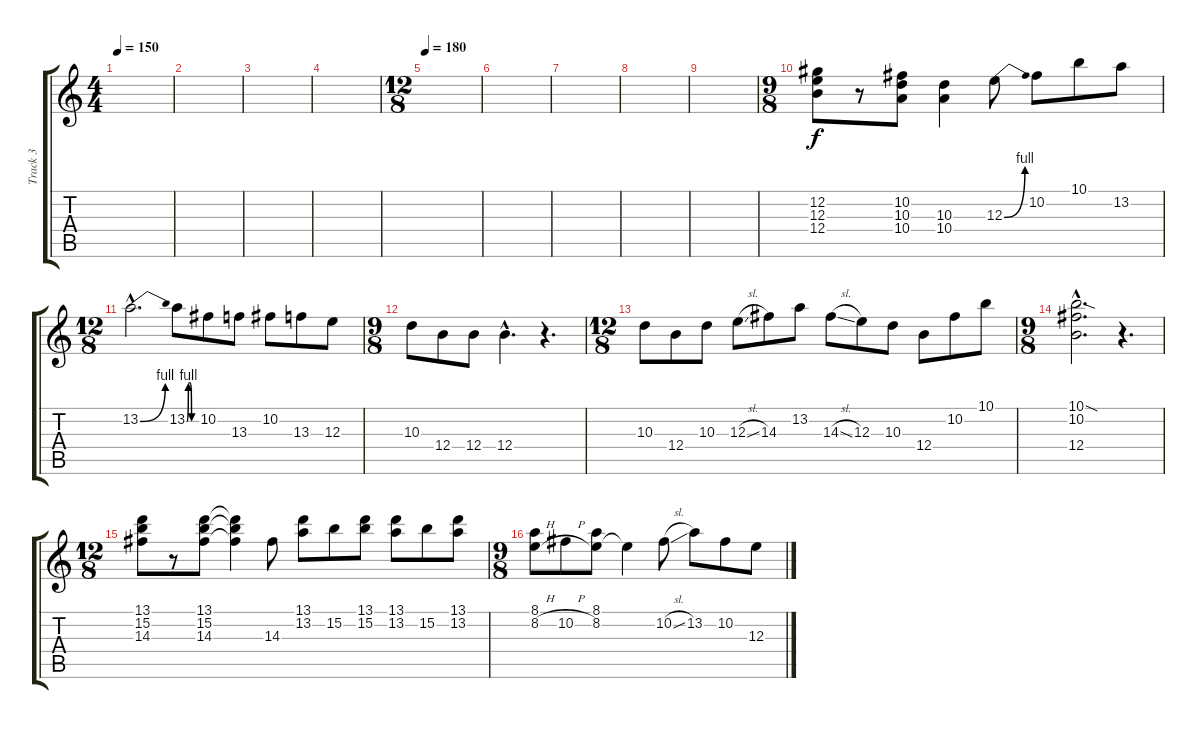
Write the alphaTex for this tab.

\track ("Track 3" "Track 3") {instrument distortionguitar}
\staff {score tabs}
\tuning (Db4 Ab3 E3 B2 Gb2 Db2) {hide}
\ts (4 4)
\tempo 150
\clef g2
\ks c
|
|
|
|
\ts (12 8)
\tempo 180
|
|
|
|
|
\ts (9 8)
(12.2 12.3 12.4).8 r.8 (10.2 10.3 10.4).8 (10.3 10.4).4 12.3{be (bend 0 0 60 4)}.8 10.2.8 10.1.8 13.2.8 |
\ts (12 8)
13.2{be (bend 0 0 60 4) hac}.2{d} 13.2{be (custom 0 0 10 4 20 4 30 0 60 0)}.8 10.2.8 13.3.8 10.2.8 13.3.8 12.3.8 |
\ts (9 8)
10.3.8 12.4.8 12.4.8 12.4{hac}.4{d} r.4{d} |
\ts (12 8)
10.3.8 12.4.8 10.3.8 12.3{sl}.8 14.3.8 13.2.8 14.3{sl}.8 12.3.8 10.3.8 12.4.8 10.2.8 10.1.8 |
\ts (9 8)
(10.1{sod hac} 10.2{hac} 12.4{hac}).2{d} r.4{d} |
\ts (12 8)
(13.1 15.2 14.3).8 r.8 (13.1 15.2 14.3).8 (13.1{t} 15.2{t} 14.3{t}).4 14.3.8 (13.1 13.2).8 15.2.8 (13.1 15.2).8 (13.1 13.2).8 15.2.8 (13.1 13.2).8 |
\ts (9 8)
(8.1 8.2{h}).8 10.2{h}.8 (8.1 8.2).8 8.2{t}.4 10.2{sl}.8 13.2.8 10.2.8 12.3.8
